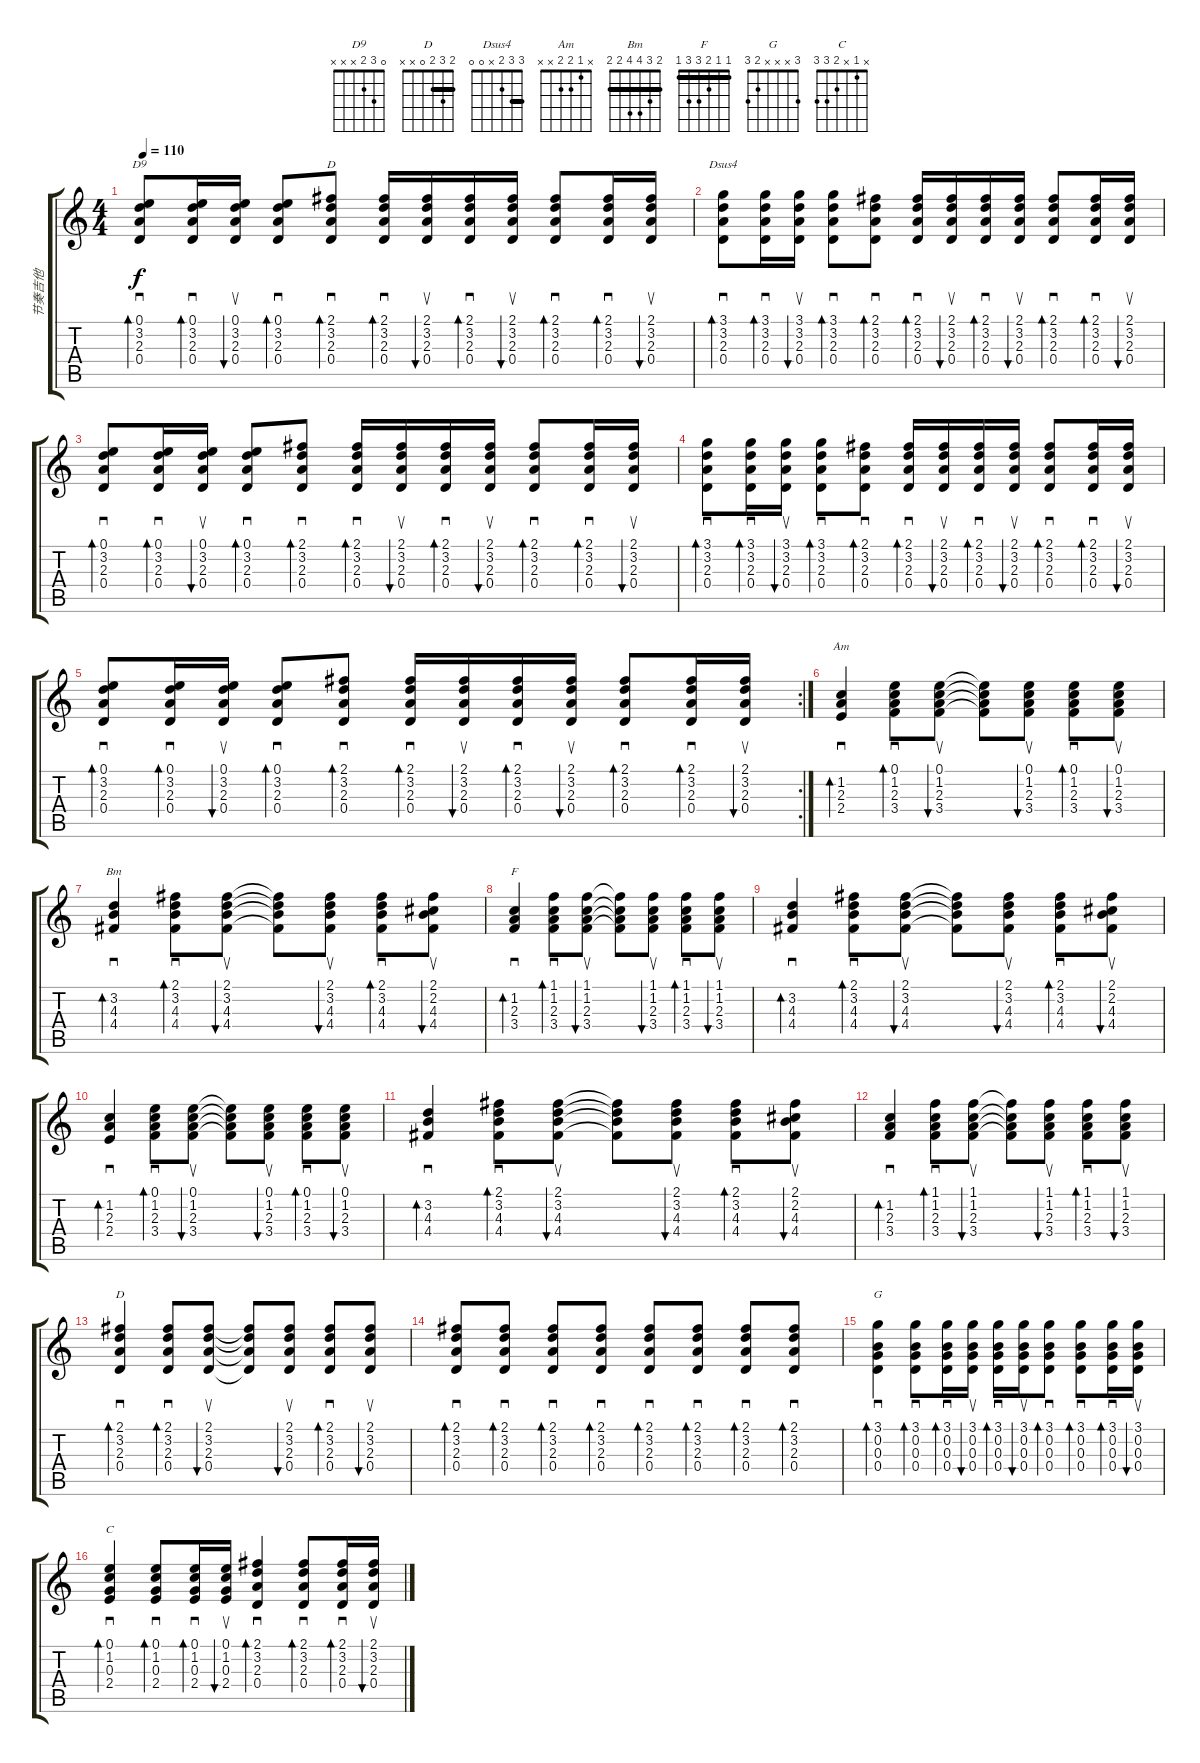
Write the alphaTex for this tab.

\track ("节奏吉他" "节奏吉他") {instrument acousticguitarsteel}
\staff {score tabs}
\tuning (E4 B3 G3 D3 A2 E2) {hide}
\chord ("D9" 0 3 2 x x x)
\chord ("D" 2 3 2 x x x) {barre 2}
\chord ("Dsus4" 3 3 2 x 0 0) {barre 3}
\chord ("Am" x 1 2 2 x x)
\chord ("Bm" 2 3 4 4 2 2) {barre 2}
\chord ("F" 1 1 2 3 3 1) {barre 1}
\chord ("D" 2 3 2 0 x x) {barre 2}
\chord ("G" 3 x x x 2 3)
\chord ("C" x 1 x 2 3 3)
\ts (4 4)
\tempo 110
\clef g2
\ks c
(0.1 3.2 2.3 0.4).8{sd bd 30 ch "D9" dy f} (0.1 3.2 2.3 0.4).16{sd bd 30} (0.1 3.2 2.3 0.4).16{su bu 30} (0.1 3.2 2.3 0.4).8{sd bd 30} (2.1 3.2 2.3 0.4).8{sd bd 30 ch "D"} (2.1 3.2 2.3 0.4).16{sd bd 30} (2.1 3.2 2.3 0.4).16{su bu 30} (2.1 3.2 2.3 0.4).16{sd bd 30} (2.1 3.2 2.3 0.4).16{su bu 30} (2.1 3.2 2.3 0.4).8{sd bd 60} (2.1 3.2 2.3 0.4).16{sd bd 60} (2.1 3.2 2.3 0.4).16{su bu 60} |
(3.1 3.2 2.3 0.4).8{sd bd 30 ch "Dsus4"} (3.1 3.2 2.3 0.4).16{sd bd 30} (3.1 3.2 2.3 0.4).16{su bu 30} (3.1 3.2 2.3 0.4).8{sd bd 30} (2.1 3.2 2.3 0.4).8{sd bd 30} (2.1 3.2 2.3 0.4).16{sd bd 30} (2.1 3.2 2.3 0.4).16{su bu 30} (2.1 3.2 2.3 0.4).16{sd bd 30} (2.1 3.2 2.3 0.4).16{su bu 30} (2.1 3.2 2.3 0.4).8{sd bd 30} (2.1 3.2 2.3 0.4).16{sd bd 30} (2.1 3.2 2.3 0.4).16{su bu 30} |
(0.1 3.2 2.3 0.4).8{sd bd 30} (0.1 3.2 2.3 0.4).16{sd bd 30} (0.1 3.2 2.3 0.4).16{su bu 30} (0.1 3.2 2.3 0.4).8{sd bd 30} (2.1 3.2 2.3 0.4).8{sd bd 30} (2.1 3.2 2.3 0.4).16{sd bd 30} (2.1 3.2 2.3 0.4).16{su bu 30} (2.1 3.2 2.3 0.4).16{sd bd 30} (2.1 3.2 2.3 0.4).16{su bu 30} (2.1 3.2 2.3 0.4).8{sd bd 60} (2.1 3.2 2.3 0.4).16{sd bd 60} (2.1 3.2 2.3 0.4).16{su bu 60} |
(3.1 3.2 2.3 0.4).8{sd bd 30} (3.1 3.2 2.3 0.4).16{sd bd 30} (3.1 3.2 2.3 0.4).16{su bu 30} (3.1 3.2 2.3 0.4).8{sd bd 30} (2.1 3.2 2.3 0.4).8{sd bd 30} (2.1 3.2 2.3 0.4).16{sd bd 30} (2.1 3.2 2.3 0.4).16{su bu 30} (2.1 3.2 2.3 0.4).16{sd bd 30} (2.1 3.2 2.3 0.4).16{su bu 30} (2.1 3.2 2.3 0.4).8{sd bd 30} (2.1 3.2 2.3 0.4).16{sd bd 30} (2.1 3.2 2.3 0.4).16{su bu 30} |
\rc 2
(0.1 3.2 2.3 0.4).8{sd bd 30} (0.1 3.2 2.3 0.4).16{sd bd 30} (0.1 3.2 2.3 0.4).16{su bu 30} (0.1 3.2 2.3 0.4).8{sd bd 30} (2.1 3.2 2.3 0.4).8{sd bd 30} (2.1 3.2 2.3 0.4).16{sd bd 30} (2.1 3.2 2.3 0.4).16{su bu 30} (2.1 3.2 2.3 0.4).16{sd bd 30} (2.1 3.2 2.3 0.4).16{su bu 30} (2.1 3.2 2.3 0.4).8{sd bd 60} (2.1 3.2 2.3 0.4).16{sd bd 60} (2.1 3.2 2.3 0.4).16{su bu 60} |
(1.2 2.3 2.4).4{sd bd 30 ch "Am"} (0.1 1.2 2.3 3.4).8{sd bd 30} (0.1 1.2 2.3 3.4).8{su bu 30} (0.1{t} 1.2{t} 2.3{t} 3.4{t}).8 (0.1 1.2 2.3 3.4).8{su bu 30} (0.1 1.2 2.3 3.4).8{sd bd 30} (0.1 1.2 2.3 3.4).8{su bu 30} |
(3.2 4.3 4.4).4{sd bd 30 ch "Bm"} (2.1 3.2 4.3 4.4).8{sd bd 30} (2.1 3.2 4.3 4.4).8{su bu 30} (2.1{t} 3.2{t} 4.3{t} 4.4{t}).8 (2.1 3.2 4.3 4.4).8{su bu 30} (2.1 3.2 4.3 4.4).8{sd bd 30} (2.1 2.2 4.3 4.4).8{su bu 30} |
(1.2 2.3 3.4).4{sd bd 30 ch "F"} (1.1 1.2 2.3 3.4).8{sd bd 30} (1.1 1.2 2.3 3.4).8{su bu 30} (1.1{t} 1.2{t} 2.3{t} 3.4{t}).8 (1.1 1.2 2.3 3.4).8{su bu 30} (1.1 1.2 2.3 3.4).8{sd bd 30} (1.1 1.2 2.3 3.4).8{su bu 30} |
(3.2 4.3 4.4).4{sd bd 30} (2.1 3.2 4.3 4.4).8{sd bd 30} (2.1 3.2 4.3 4.4).8{su bu 30} (2.1{t} 3.2{t} 4.3{t} 4.4{t}).8 (2.1 3.2 4.3 4.4).8{su bu 30} (2.1 3.2 4.3 4.4).8{sd bd 30} (2.1 2.2 4.3 4.4).8{su bu 30} |
(1.2 2.3 2.4).4{sd bd 30} (0.1 1.2 2.3 3.4).8{sd bd 30} (0.1 1.2 2.3 3.4).8{su bu 30} (0.1{t} 1.2{t} 2.3{t} 3.4{t}).8 (0.1 1.2 2.3 3.4).8{su bu 30} (0.1 1.2 2.3 3.4).8{sd bd 30} (0.1 1.2 2.3 3.4).8{su bu 30} |
(3.2 4.3 4.4).4{sd bd 30} (2.1 3.2 4.3 4.4).8{sd bd 30} (2.1 3.2 4.3 4.4).8{su bu 30} (2.1{t} 3.2{t} 4.3{t} 4.4{t}).8 (2.1 3.2 4.3 4.4).8{su bu 30} (2.1 3.2 4.3 4.4).8{sd bd 30} (2.1 2.2 4.3 4.4).8{su bu 30} |
(1.2 2.3 3.4).4{sd bd 30} (1.1 1.2 2.3 3.4).8{sd bd 30} (1.1 1.2 2.3 3.4).8{su bu 30} (1.1{t} 1.2{t} 2.3{t} 3.4{t}).8 (1.1 1.2 2.3 3.4).8{su bu 30} (1.1 1.2 2.3 3.4).8{sd bd 30} (1.1 1.2 2.3 3.4).8{su bu 30} |
(2.1 3.2 2.3 0.4).4{sd bd 30 ch "D"} (2.1 3.2 2.3 0.4).8{sd bd 30} (2.1 3.2 2.3 0.4).8{su bu 30} (2.1{t} 3.2{t} 2.3{t} 0.4{t}).8 (2.1 3.2 2.3 0.4).8{su bu 30} (2.1 3.2 2.3 0.4).8{sd bd 30} (2.1 3.2 2.3 0.4).8{su bu 30} |
(2.1 3.2 2.3 0.4).8{sd bd 30} (2.1 3.2 2.3 0.4).8{sd bd 30} (2.1 3.2 2.3 0.4).8{sd bd 30} (2.1 3.2 2.3 0.4).8{sd bd 30} (2.1 3.2 2.3 0.4).8{sd bd 30} (2.1 3.2 2.3 0.4).8{sd bd 30} (2.1 3.2 2.3 0.4).8{sd bd 30} (2.1 3.2 2.3 0.4).8{sd bd 30} |
(3.1 0.2 0.3 0.4).4{sd bd 30 ch "G"} (3.1 0.2 0.3 0.4).8{sd bd 30} (3.1 0.2 0.3 0.4).16{sd bd 30} (3.1 0.2 0.3 0.4).16{su bu 30} (3.1 0.2 0.3 0.4).16{sd bd 30} (3.1 0.2 0.3 0.4).16{su bu 30} (3.1 0.2 0.3 0.4).8{sd bd 30} (3.1 0.2 0.3 0.4).8{sd bd 30} (3.1 0.2 0.3 0.4).16{sd bd 30} (3.1 0.2 0.3 0.4).16{su bu 30} |
(0.1 1.2 0.3 2.4).4{sd bd 30 ch "C"} (0.1 1.2 0.3 2.4).8{sd bd 30} (0.1 1.2 0.3 2.4).16{sd bd 30} (0.1 1.2 0.3 2.4).16{su bu 30} (2.1 3.2 2.3 0.4).4{sd bd 30} (2.1 3.2 2.3 0.4).8{sd bd 30} (2.1 3.2 2.3 0.4).16{sd bd 30} (2.1 3.2 2.3 0.4).16{su bu 30}
